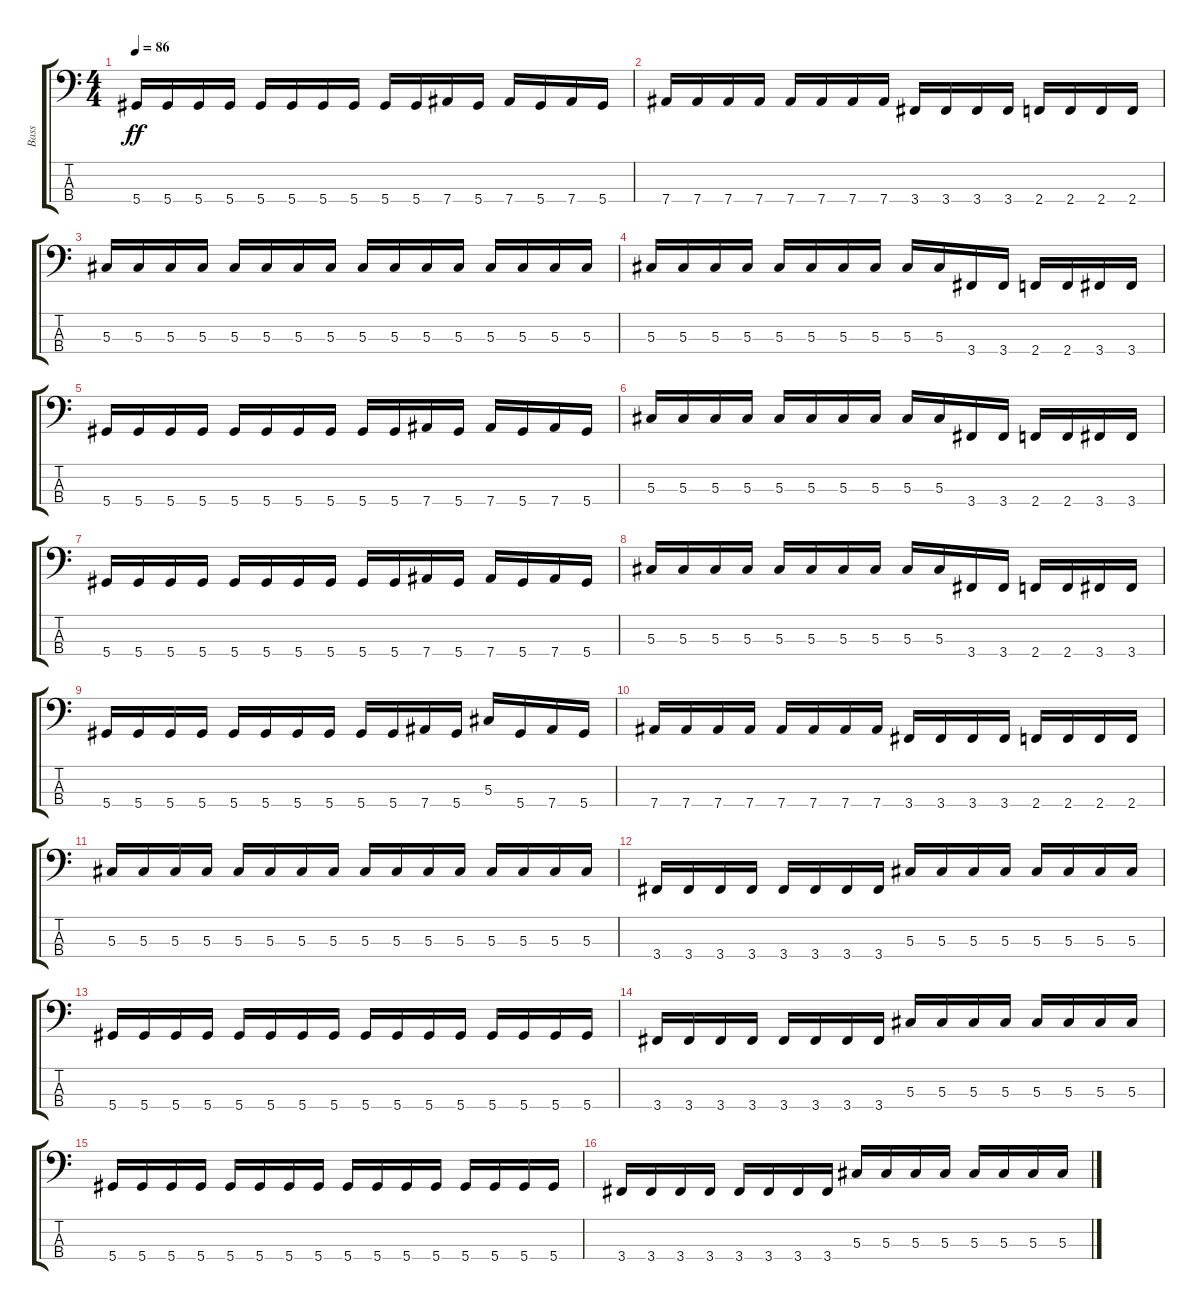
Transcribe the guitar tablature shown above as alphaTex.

\track ("Bass" "Bass") {instrument electricbasspick}
\staff {score tabs}
\tuning (Gb2 Db2 Ab1 Eb1) {hide}
\ts (4 4)
\tempo 86
\clef f4
\ks c
5.4.16{dy ff} 5.4.16 5.4.16 5.4.16 5.4.16 5.4.16 5.4.16 5.4.16 5.4.16 5.4.16 7.4.16 5.4.16 7.4.16 5.4.16 7.4.16 5.4.16 |
7.4.16 7.4.16 7.4.16 7.4.16 7.4.16 7.4.16 7.4.16 7.4.16 3.4.16 3.4.16 3.4.16 3.4.16 2.4.16 2.4.16 2.4.16 2.4.16 |
5.3.16 5.3.16 5.3.16 5.3.16 5.3.16 5.3.16 5.3.16 5.3.16 5.3.16 5.3.16 5.3.16 5.3.16 5.3.16 5.3.16 5.3.16 5.3.16 |
5.3.16 5.3.16 5.3.16 5.3.16 5.3.16 5.3.16 5.3.16 5.3.16 5.3.16 5.3.16 3.4.16 3.4.16 2.4.16 2.4.16 3.4.16 3.4.16 |
5.4.16 5.4.16 5.4.16 5.4.16 5.4.16 5.4.16 5.4.16 5.4.16 5.4.16 5.4.16 7.4.16 5.4.16 7.4.16 5.4.16 7.4.16 5.4.16 |
5.3.16 5.3.16 5.3.16 5.3.16 5.3.16 5.3.16 5.3.16 5.3.16 5.3.16 5.3.16 3.4.16 3.4.16 2.4.16 2.4.16 3.4.16 3.4.16 |
5.4.16 5.4.16 5.4.16 5.4.16 5.4.16 5.4.16 5.4.16 5.4.16 5.4.16 5.4.16 7.4.16 5.4.16 7.4.16 5.4.16 7.4.16 5.4.16 |
5.3.16 5.3.16 5.3.16 5.3.16 5.3.16 5.3.16 5.3.16 5.3.16 5.3.16 5.3.16 3.4.16 3.4.16 2.4.16 2.4.16 3.4.16 3.4.16 |
5.4.16 5.4.16 5.4.16 5.4.16 5.4.16 5.4.16 5.4.16 5.4.16 5.4.16 5.4.16 7.4.16 5.4.16 5.3.16 5.4.16 7.4.16 5.4.16 |
7.4.16 7.4.16 7.4.16 7.4.16 7.4.16 7.4.16 7.4.16 7.4.16 3.4.16 3.4.16 3.4.16 3.4.16 2.4.16 2.4.16 2.4.16 2.4.16 |
5.3.16 5.3.16 5.3.16 5.3.16 5.3.16 5.3.16 5.3.16 5.3.16 5.3.16 5.3.16 5.3.16 5.3.16 5.3.16 5.3.16 5.3.16 5.3.16 |
3.4.16 3.4.16 3.4.16 3.4.16 3.4.16 3.4.16 3.4.16 3.4.16 5.3.16 5.3.16 5.3.16 5.3.16 5.3.16 5.3.16 5.3.16 5.3.16 |
5.4.16 5.4.16 5.4.16 5.4.16 5.4.16 5.4.16 5.4.16 5.4.16 5.4.16 5.4.16 5.4.16 5.4.16 5.4.16 5.4.16 5.4.16 5.4.16 |
3.4.16 3.4.16 3.4.16 3.4.16 3.4.16 3.4.16 3.4.16 3.4.16 5.3.16 5.3.16 5.3.16 5.3.16 5.3.16 5.3.16 5.3.16 5.3.16 |
5.4.16 5.4.16 5.4.16 5.4.16 5.4.16 5.4.16 5.4.16 5.4.16 5.4.16 5.4.16 5.4.16 5.4.16 5.4.16 5.4.16 5.4.16 5.4.16 |
3.4.16 3.4.16 3.4.16 3.4.16 3.4.16 3.4.16 3.4.16 3.4.16 5.3.16 5.3.16 5.3.16 5.3.16 5.3.16 5.3.16 5.3.16 5.3.16
